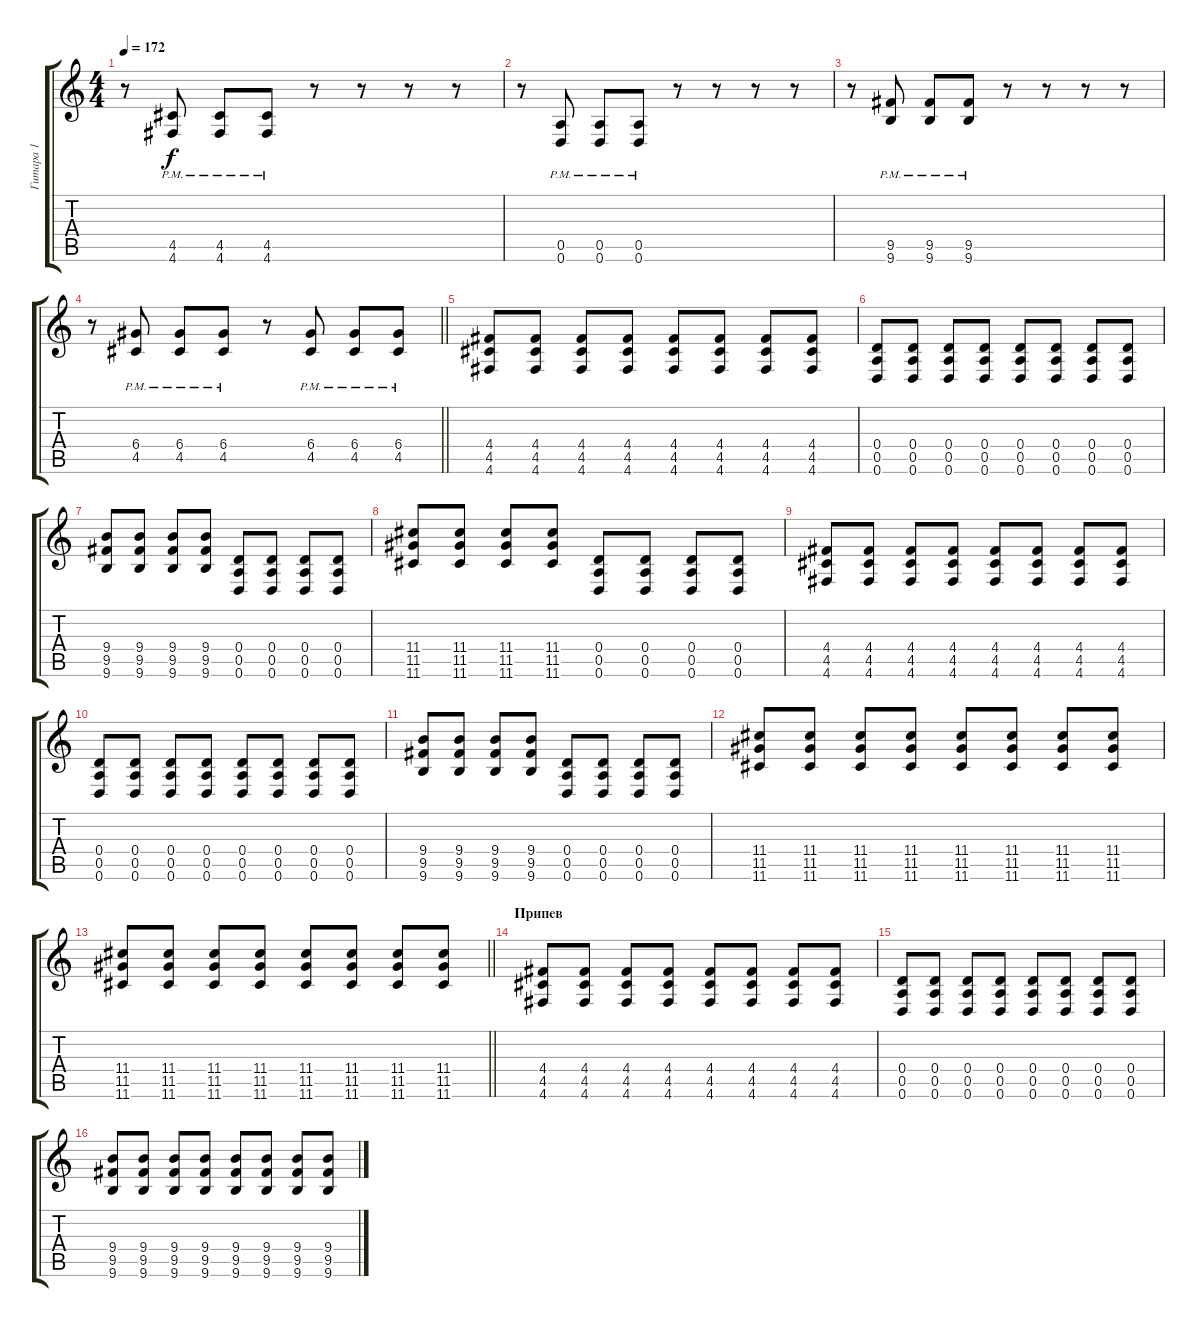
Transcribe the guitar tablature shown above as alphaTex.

\track ("Гитара 1" "Гитара 1") {instrument distortionguitar}
\staff {score tabs}
\tuning (E4 B3 G3 D3 A2 D2) {hide}
\ts (4 4)
\tempo 172
\clef g2
\ks c
r.8{dy f} (4.5{pm} 4.6{pm}).8 (4.5{pm} 4.6{pm}).8 (4.5{pm} 4.6{pm}).8 r.8 r.8 r.8 r.8 |
r.8 (0.5{pm} 0.6{pm}).8 (0.5{pm} 0.6{pm}).8 (0.5{pm} 0.6{pm}).8 r.8 r.8 r.8 r.8 |
r.8 (9.5{pm} 9.6{pm}).8 (9.5{pm} 9.6{pm}).8 (9.5{pm} 9.6{pm}).8 r.8 r.8 r.8 r.8 |
\barLineRight lightlight
r.8 (6.4{pm} 4.5{pm}).8 (6.4{pm} 4.5{pm}).8 (6.4{pm} 4.5{pm}).8 r.8 (6.4{pm} 4.5{pm}).8 (6.4{pm} 4.5{pm}).8 (6.4{pm} 4.5{pm}).8 |
\section ("" "")
(4.4 4.5 4.6).8 (4.4 4.5 4.6).8 (4.4 4.5 4.6).8 (4.4 4.5 4.6).8 (4.4 4.5 4.6).8 (4.4 4.5 4.6).8 (4.4 4.5 4.6).8 (4.4 4.5 4.6).8 |
(0.4 0.5 0.6).8 (0.4 0.5 0.6).8 (0.4 0.5 0.6).8 (0.4 0.5 0.6).8 (0.4 0.5 0.6).8 (0.4 0.5 0.6).8 (0.4 0.5 0.6).8 (0.4 0.5 0.6).8 |
(9.4 9.5 9.6).8 (9.4 9.5 9.6).8 (9.4 9.5 9.6).8 (9.4 9.5 9.6).8 (0.4 0.5 0.6).8 (0.4 0.5 0.6).8 (0.4 0.5 0.6).8 (0.4 0.5 0.6).8 |
(11.4 11.5 11.6).8 (11.4 11.5 11.6).8 (11.4 11.5 11.6).8 (11.4 11.5 11.6).8 (0.4 0.5 0.6).8 (0.4 0.5 0.6).8 (0.4 0.5 0.6).8 (0.4 0.5 0.6).8 |
(4.4 4.5 4.6).8 (4.4 4.5 4.6).8 (4.4 4.5 4.6).8 (4.4 4.5 4.6).8 (4.4 4.5 4.6).8 (4.4 4.5 4.6).8 (4.4 4.5 4.6).8 (4.4 4.5 4.6).8 |
(0.4 0.5 0.6).8 (0.4 0.5 0.6).8 (0.4 0.5 0.6).8 (0.4 0.5 0.6).8 (0.4 0.5 0.6).8 (0.4 0.5 0.6).8 (0.4 0.5 0.6).8 (0.4 0.5 0.6).8 |
(9.4 9.5 9.6).8 (9.4 9.5 9.6).8 (9.4 9.5 9.6).8 (9.4 9.5 9.6).8 (0.4 0.5 0.6).8 (0.4 0.5 0.6).8 (0.4 0.5 0.6).8 (0.4 0.5 0.6).8 |
(11.4 11.5 11.6).8 (11.4 11.5 11.6).8 (11.4 11.5 11.6).8 (11.4 11.5 11.6).8 (11.4 11.5 11.6).8 (11.4 11.5 11.6).8 (11.4 11.5 11.6).8 (11.4 11.5 11.6).8 |
\barLineRight lightlight
(11.4 11.5 11.6).8 (11.4 11.5 11.6).8 (11.4 11.5 11.6).8 (11.4 11.5 11.6).8 (11.4 11.5 11.6).8 (11.4 11.5 11.6).8 (11.4 11.5 11.6).8 (11.4 11.5 11.6).8 |
\section ("" "Припев")
(4.4 4.5 4.6).8 (4.4 4.5 4.6).8 (4.4 4.5 4.6).8 (4.4 4.5 4.6).8 (4.4 4.5 4.6).8 (4.4 4.5 4.6).8 (4.4 4.5 4.6).8 (4.4 4.5 4.6).8 |
(0.4 0.5 0.6).8 (0.4 0.5 0.6).8 (0.4 0.5 0.6).8 (0.4 0.5 0.6).8 (0.4 0.5 0.6).8 (0.4 0.5 0.6).8 (0.4 0.5 0.6).8 (0.4 0.5 0.6).8 |
(9.4 9.5 9.6).8 (9.4 9.5 9.6).8 (9.4 9.5 9.6).8 (9.4 9.5 9.6).8 (9.4 9.5 9.6).8 (9.4 9.5 9.6).8 (9.4 9.5 9.6).8 (9.4 9.5 9.6).8
